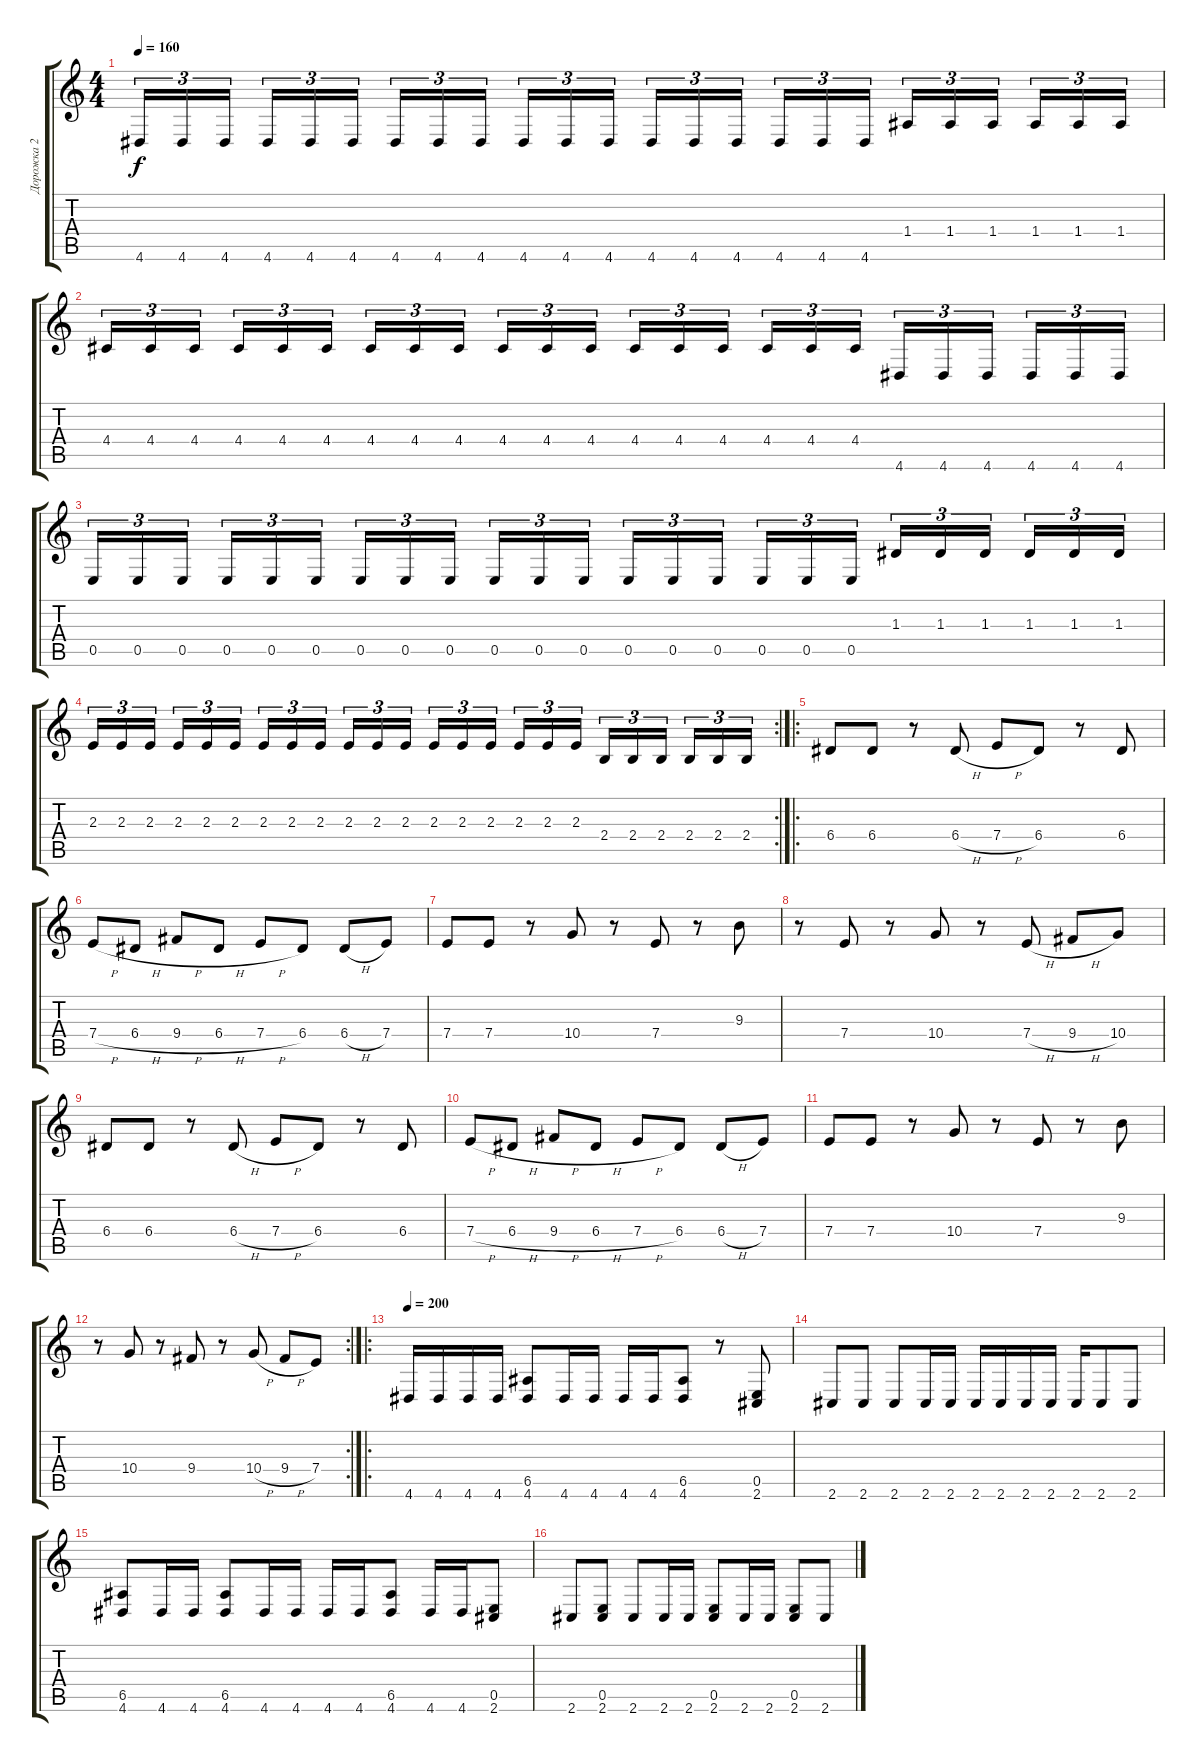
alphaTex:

\track ("Дорожка 2" "Дорожка 2") {instrument distortionguitar}
\staff {score tabs}
\tuning (B3 Gb3 D3 A2 E2 B1) {hide}
\ts (4 4)
\tempo 160
\clef g2
\ks c
4.6.16{tu (3 2) dy f} 4.6.16{tu (3 2)} 4.6.16{tu (3 2) beam splitsecondary} 4.6.16{tu (3 2)} 4.6.16{tu (3 2)} 4.6.16{tu (3 2)} 4.6.16{tu (3 2)} 4.6.16{tu (3 2)} 4.6.16{tu (3 2) beam splitsecondary} 4.6.16{tu (3 2)} 4.6.16{tu (3 2)} 4.6.16{tu (3 2)} 4.6.16{tu (3 2)} 4.6.16{tu (3 2)} 4.6.16{tu (3 2) beam splitsecondary} 4.6.16{tu (3 2)} 4.6.16{tu (3 2)} 4.6.16{tu (3 2)} 1.4.16{tu (3 2)} 1.4.16{tu (3 2)} 1.4.16{tu (3 2) beam splitsecondary} 1.4.16{tu (3 2)} 1.4.16{tu (3 2)} 1.4.16{tu (3 2)} |
4.4.16{tu (3 2)} 4.4.16{tu (3 2)} 4.4.16{tu (3 2) beam splitsecondary} 4.4.16{tu (3 2)} 4.4.16{tu (3 2)} 4.4.16{tu (3 2)} 4.4.16{tu (3 2)} 4.4.16{tu (3 2)} 4.4.16{tu (3 2) beam splitsecondary} 4.4.16{tu (3 2)} 4.4.16{tu (3 2)} 4.4.16{tu (3 2)} 4.4.16{tu (3 2)} 4.4.16{tu (3 2)} 4.4.16{tu (3 2) beam splitsecondary} 4.4.16{tu (3 2)} 4.4.16{tu (3 2)} 4.4.16{tu (3 2)} 4.6.16{tu (3 2)} 4.6.16{tu (3 2)} 4.6.16{tu (3 2) beam splitsecondary} 4.6.16{tu (3 2)} 4.6.16{tu (3 2)} 4.6.16{tu (3 2)} |
0.5.16{tu (3 2)} 0.5.16{tu (3 2)} 0.5.16{tu (3 2) beam splitsecondary} 0.5.16{tu (3 2)} 0.5.16{tu (3 2)} 0.5.16{tu (3 2)} 0.5.16{tu (3 2)} 0.5.16{tu (3 2)} 0.5.16{tu (3 2) beam splitsecondary} 0.5.16{tu (3 2)} 0.5.16{tu (3 2)} 0.5.16{tu (3 2)} 0.5.16{tu (3 2)} 0.5.16{tu (3 2)} 0.5.16{tu (3 2) beam splitsecondary} 0.5.16{tu (3 2)} 0.5.16{tu (3 2)} 0.5.16{tu (3 2)} 1.3.16{tu (3 2)} 1.3.16{tu (3 2)} 1.3.16{tu (3 2) beam splitsecondary} 1.3.16{tu (3 2)} 1.3.16{tu (3 2)} 1.3.16{tu (3 2)} |
\rc 2
2.3.16{tu (3 2)} 2.3.16{tu (3 2)} 2.3.16{tu (3 2) beam splitsecondary} 2.3.16{tu (3 2)} 2.3.16{tu (3 2)} 2.3.16{tu (3 2)} 2.3.16{tu (3 2)} 2.3.16{tu (3 2)} 2.3.16{tu (3 2) beam splitsecondary} 2.3.16{tu (3 2)} 2.3.16{tu (3 2)} 2.3.16{tu (3 2)} 2.3.16{tu (3 2)} 2.3.16{tu (3 2)} 2.3.16{tu (3 2) beam splitsecondary} 2.3.16{tu (3 2)} 2.3.16{tu (3 2)} 2.3.16{tu (3 2)} 2.4.16{tu (3 2)} 2.4.16{tu (3 2)} 2.4.16{tu (3 2) beam splitsecondary} 2.4.16{tu (3 2)} 2.4.16{tu (3 2)} 2.4.16{tu (3 2)} |
\ro
6.4.8 6.4.8 r.8 6.4{h}.8 7.4{h}.8 6.4.8 r.8 6.4.8 |
7.4{h}.8 6.4{h}.8 9.4{h}.8 6.4{h}.8 7.4{h}.8 6.4.8 6.4{h}.8 7.4.8 |
7.4.8 7.4.8 r.8 10.4.8 r.8 7.4.8 r.8 9.3.8 |
r.8 7.4.8 r.8 10.4.8 r.8 7.4{h}.8 9.4{h}.8 10.4.8 |
6.4.8 6.4.8 r.8 6.4{h}.8 7.4{h}.8 6.4.8 r.8 6.4.8 |
7.4{h}.8 6.4{h}.8 9.4{h}.8 6.4{h}.8 7.4{h}.8 6.4.8 6.4{h}.8 7.4.8 |
7.4.8 7.4.8 r.8 10.4.8 r.8 7.4.8 r.8 9.3.8 |
\rc 2
r.8 10.4.8 r.8 9.4.8 r.8 10.4{h}.8 9.4{h}.8 7.4.8 |
\ro
\tempo 200
4.6.16 4.6.16 4.6.16 4.6.16 (6.5 4.6).8 4.6.16 4.6.16 4.6.16 4.6.16 (6.5 4.6).8 r.8 (0.5 2.6).8 |
2.6.8 2.6.8 2.6.8 2.6.16 2.6.16 2.6.16 2.6.16 2.6.16 2.6.16 2.6.16 2.6.8 2.6.8 |
(6.5 4.6).8 4.6.16 4.6.16 (6.5 4.6).8 4.6.16 4.6.16 4.6.16 4.6.16 (6.5 4.6).8 4.6.16 4.6.16 (0.5 2.6).8 |
2.6.8 (0.5 2.6).8 2.6.8 2.6.16 2.6.16 (0.5 2.6).8 2.6.16 2.6.16 (0.5 2.6).8 2.6.8
